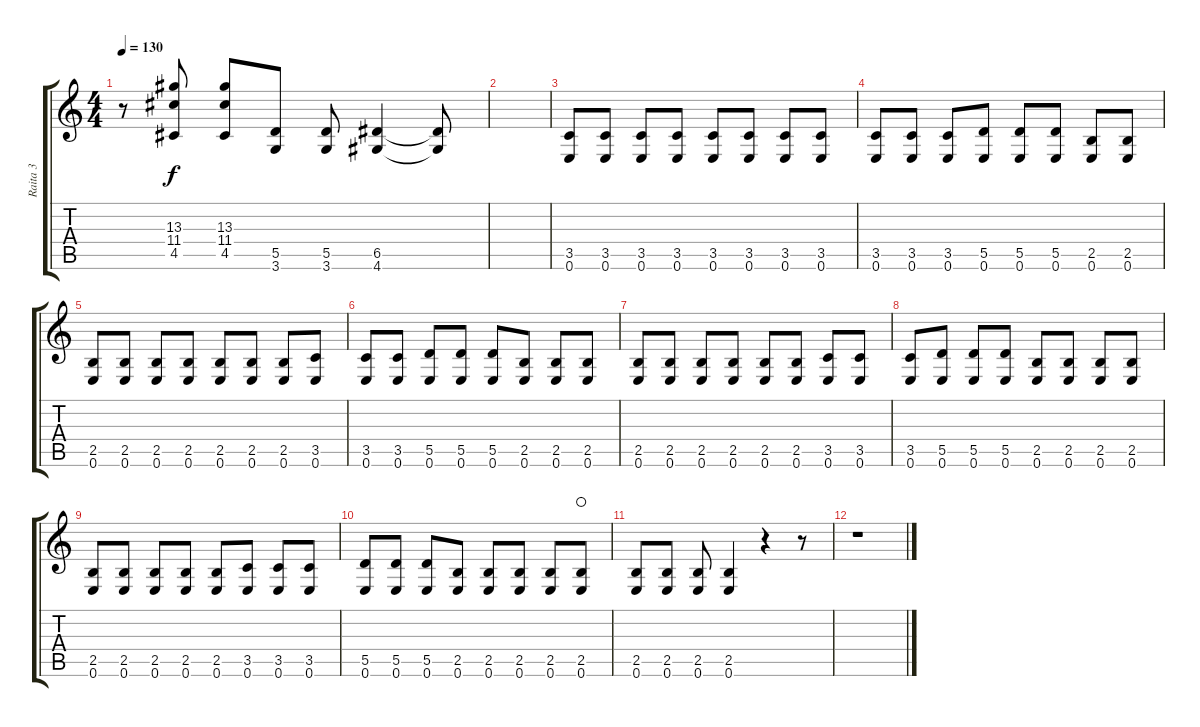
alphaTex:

\track ("Raita 3" "Raita 3") {instrument acousticguitarnylon}
\staff {score tabs}
\tuning (E4 B3 G3 D3 A2 E2) {hide}
\ts (4 4)
\tempo 130
\clef g2
\ks c
r.8{dy f} (13.3 11.4 4.5).8 (13.3 11.4 4.5).8 (5.5 3.6).8 (5.5 3.6).8 (6.5 4.6).4 (6.5{t} 4.6{t}).8 |
|
(3.5 0.6).8{volume 4} (3.5 0.6).8 (3.5 0.6).8 (3.5 0.6).8 (3.5 0.6).8 (3.5 0.6).8{volume 3 balance 8} (3.5 0.6).8 (3.5 0.6).8{volume 3} |
(3.5 0.6).8 (3.5 0.6).8 (3.5 0.6).8 (5.5 0.6).8 (5.5 0.6).8 (5.5 0.6).8 (2.5 0.6).8 (2.5 0.6).8 |
(2.5 0.6).8 (2.5 0.6).8 (2.5 0.6).8 (2.5 0.6).8 (2.5 0.6).8 (2.5 0.6).8 (2.5 0.6).8 (3.5 0.6).8 |
(3.5 0.6).8 (3.5 0.6).8 (5.5 0.6).8 (5.5 0.6).8 (5.5 0.6).8 (2.5 0.6).8 (2.5 0.6).8 (2.5 0.6).8 |
(2.5 0.6).8 (2.5 0.6).8 (2.5 0.6).8 (2.5 0.6).8 (2.5 0.6).8 (2.5 0.6).8 (3.5 0.6).8 (3.5 0.6).8 |
(3.5 0.6).8 (5.5 0.6).8 (5.5 0.6).8 (5.5 0.6).8 (2.5 0.6).8 (2.5 0.6).8 (2.5 0.6).8 (2.5 0.6).8 |
(2.5 0.6).8 (2.5 0.6).8 (2.5 0.6).8 (2.5 0.6).8 (2.5 0.6).8 (3.5 0.6).8 (3.5 0.6).8 (3.5 0.6).8 |
(5.5 0.6).8 (5.5 0.6).8 (5.5 0.6).8 (2.5 0.6).8 (2.5 0.6).8 (2.5 0.6).8 (2.5 0.6).8 (2.5 0.6).8{waho} |
(2.5 0.6).8 (2.5 0.6).8 (2.5 0.6).8 (2.5 0.6).4 r.4 r.8 |
r.1
